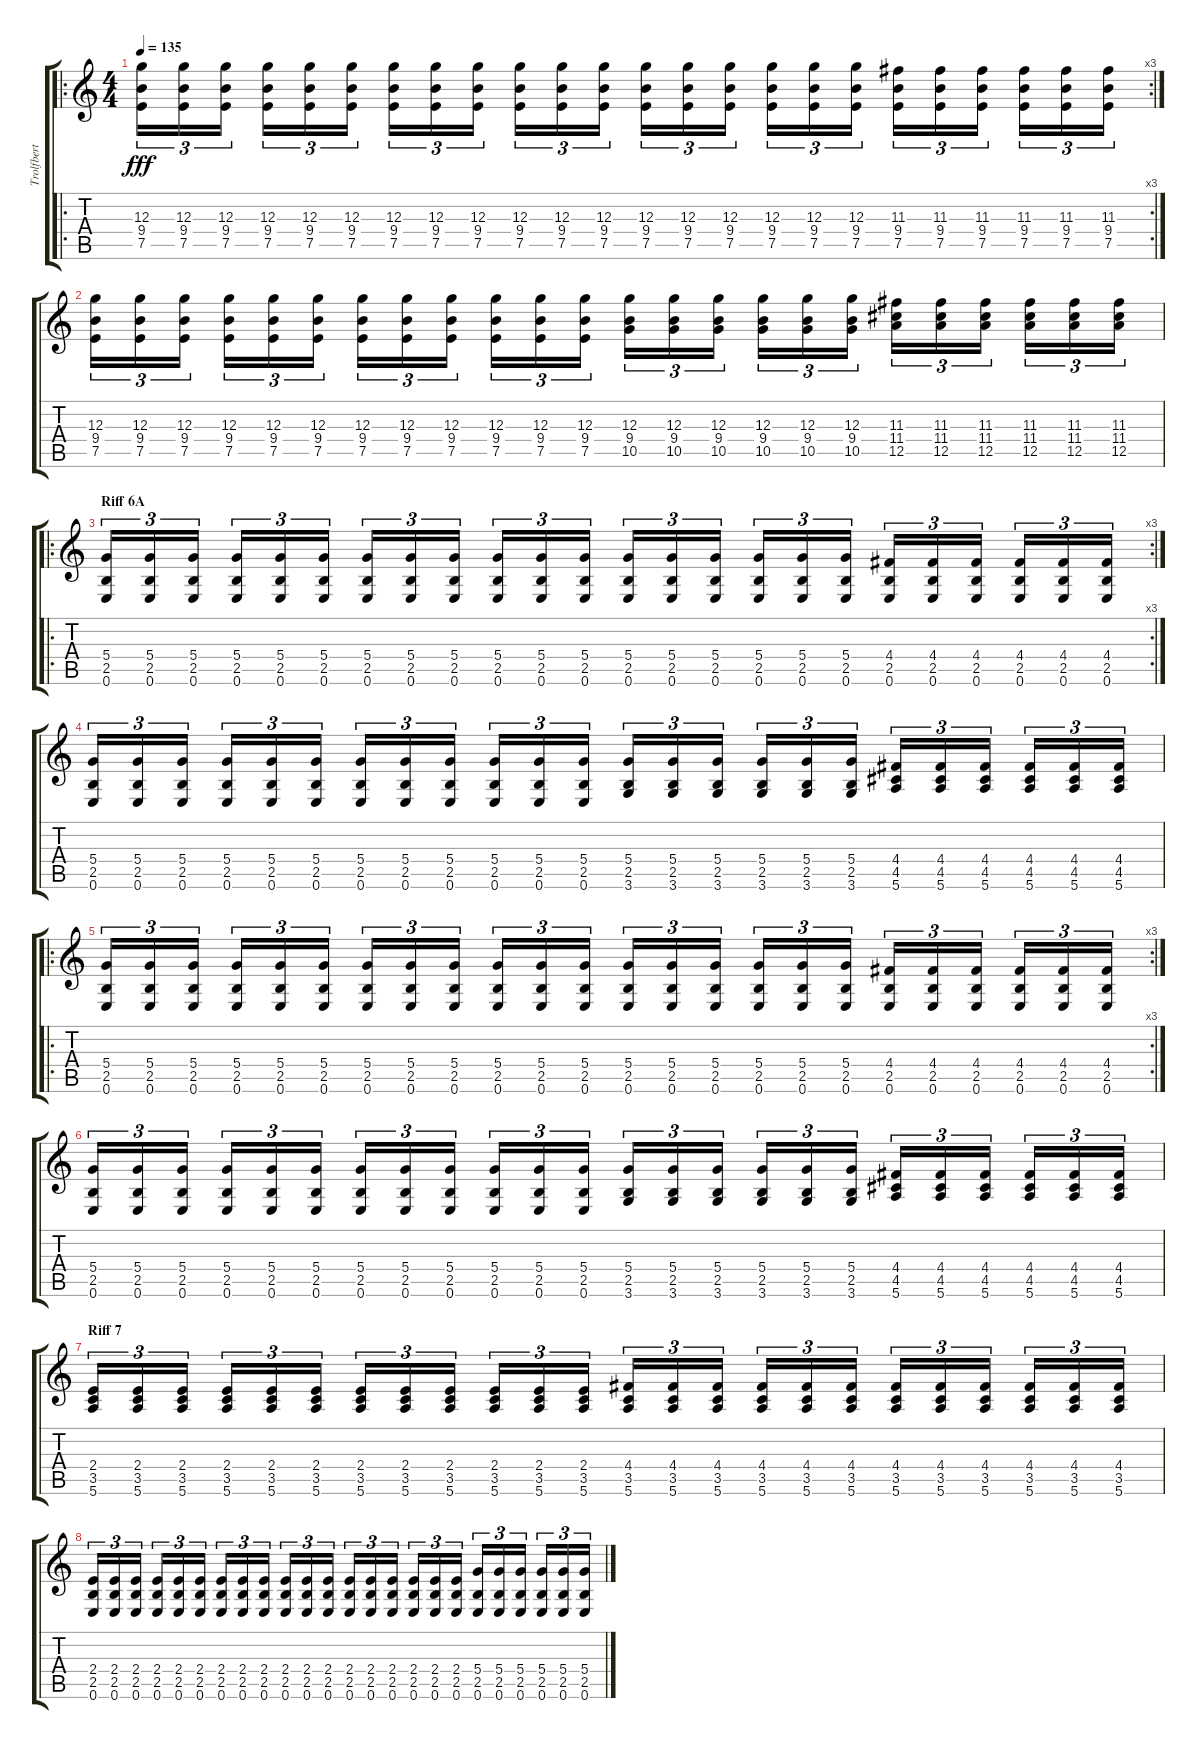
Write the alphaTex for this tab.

\track ("Trolfbert Guitar 2" "Trolfbert ") {instrument distortionguitar}
\staff {score tabs}
\tuning (E4 B3 G3 D3 A2 E2) {hide}
\ro
\rc 3
\ts (4 4)
\tempo 135
\clef g2
\ks c
(12.3 9.4 7.5).16{tu (3 2) dy fff balance 16 instrument distortionguitar} (12.3 9.4 7.5).16{tu (3 2)} (12.3 9.4 7.5).16{tu (3 2)} (12.3 9.4 7.5).16{tu (3 2)} (12.3 9.4 7.5).16{tu (3 2)} (12.3 9.4 7.5).16{tu (3 2)} (12.3 9.4 7.5).16{tu (3 2)} (12.3 9.4 7.5).16{tu (3 2)} (12.3 9.4 7.5).16{tu (3 2)} (12.3 9.4 7.5).16{tu (3 2)} (12.3 9.4 7.5).16{tu (3 2)} (12.3 9.4 7.5).16{tu (3 2)} (12.3 9.4 7.5).16{tu (3 2)} (12.3 9.4 7.5).16{tu (3 2)} (12.3 9.4 7.5).16{tu (3 2)} (12.3 9.4 7.5).16{tu (3 2)} (12.3 9.4 7.5).16{tu (3 2)} (12.3 9.4 7.5).16{tu (3 2)} (11.3 9.4 7.5).16{tu (3 2)} (11.3 9.4 7.5).16{tu (3 2)} (11.3 9.4 7.5).16{tu (3 2)} (11.3 9.4 7.5).16{tu (3 2)} (11.3 9.4 7.5).16{tu (3 2)} (11.3 9.4 7.5).16{tu (3 2)} |
(12.3 9.4 7.5).16{tu (3 2) instrument distortionguitar} (12.3 9.4 7.5).16{tu (3 2)} (12.3 9.4 7.5).16{tu (3 2)} (12.3 9.4 7.5).16{tu (3 2)} (12.3 9.4 7.5).16{tu (3 2)} (12.3 9.4 7.5).16{tu (3 2)} (12.3 9.4 7.5).16{tu (3 2)} (12.3 9.4 7.5).16{tu (3 2)} (12.3 9.4 7.5).16{tu (3 2)} (12.3 9.4 7.5).16{tu (3 2)} (12.3 9.4 7.5).16{tu (3 2)} (12.3 9.4 7.5).16{tu (3 2)} (12.3 9.4 10.5).16{tu (3 2)} (12.3 9.4 10.5).16{tu (3 2)} (12.3 9.4 10.5).16{tu (3 2)} (12.3 9.4 10.5).16{tu (3 2)} (12.3 9.4 10.5).16{tu (3 2)} (12.3 9.4 10.5).16{tu (3 2)} (11.3 11.4 12.5).16{tu (3 2)} (11.3 11.4 12.5).16{tu (3 2)} (11.3 11.4 12.5).16{tu (3 2)} (11.3 11.4 12.5).16{tu (3 2)} (11.3 11.4 12.5).16{tu (3 2)} (11.3 11.4 12.5).16{tu (3 2)} |
\ro
\rc 3
\section ("" "Riff 6A")
(5.4 2.5 0.6).16{tu (3 2)} (5.4 2.5 0.6).16{tu (3 2)} (5.4 2.5 0.6).16{tu (3 2)} (5.4 2.5 0.6).16{tu (3 2)} (5.4 2.5 0.6).16{tu (3 2)} (5.4 2.5 0.6).16{tu (3 2)} (5.4 2.5 0.6).16{tu (3 2)} (5.4 2.5 0.6).16{tu (3 2)} (5.4 2.5 0.6).16{tu (3 2)} (5.4 2.5 0.6).16{tu (3 2)} (5.4 2.5 0.6).16{tu (3 2)} (5.4 2.5 0.6).16{tu (3 2)} (5.4 2.5 0.6).16{tu (3 2)} (5.4 2.5 0.6).16{tu (3 2)} (5.4 2.5 0.6).16{tu (3 2)} (5.4 2.5 0.6).16{tu (3 2)} (5.4 2.5 0.6).16{tu (3 2)} (5.4 2.5 0.6).16{tu (3 2)} (4.4 2.5 0.6).16{tu (3 2)} (4.4 2.5 0.6).16{tu (3 2)} (4.4 2.5 0.6).16{tu (3 2)} (4.4 2.5 0.6).16{tu (3 2)} (4.4 2.5 0.6).16{tu (3 2)} (4.4 2.5 0.6).16{tu (3 2)} |
(5.4 2.5 0.6).16{tu (3 2)} (5.4 2.5 0.6).16{tu (3 2)} (5.4 2.5 0.6).16{tu (3 2)} (5.4 2.5 0.6).16{tu (3 2)} (5.4 2.5 0.6).16{tu (3 2)} (5.4 2.5 0.6).16{tu (3 2)} (5.4 2.5 0.6).16{tu (3 2)} (5.4 2.5 0.6).16{tu (3 2)} (5.4 2.5 0.6).16{tu (3 2)} (5.4 2.5 0.6).16{tu (3 2)} (5.4 2.5 0.6).16{tu (3 2)} (5.4 2.5 0.6).16{tu (3 2)} (5.4 2.5 3.6).16{tu (3 2)} (5.4 2.5 3.6).16{tu (3 2)} (5.4 2.5 3.6).16{tu (3 2)} (5.4 2.5 3.6).16{tu (3 2)} (5.4 2.5 3.6).16{tu (3 2)} (5.4 2.5 3.6).16{tu (3 2)} (4.4 4.5 5.6).16{tu (3 2)} (4.4 4.5 5.6).16{tu (3 2)} (4.4 4.5 5.6).16{tu (3 2)} (4.4 4.5 5.6).16{tu (3 2)} (4.4 4.5 5.6).16{tu (3 2)} (4.4 4.5 5.6).16{tu (3 2)} |
\ro
\rc 3
(5.4 2.5 0.6).16{tu (3 2)} (5.4 2.5 0.6).16{tu (3 2)} (5.4 2.5 0.6).16{tu (3 2)} (5.4 2.5 0.6).16{tu (3 2)} (5.4 2.5 0.6).16{tu (3 2)} (5.4 2.5 0.6).16{tu (3 2)} (5.4 2.5 0.6).16{tu (3 2)} (5.4 2.5 0.6).16{tu (3 2)} (5.4 2.5 0.6).16{tu (3 2)} (5.4 2.5 0.6).16{tu (3 2)} (5.4 2.5 0.6).16{tu (3 2)} (5.4 2.5 0.6).16{tu (3 2)} (5.4 2.5 0.6).16{tu (3 2)} (5.4 2.5 0.6).16{tu (3 2)} (5.4 2.5 0.6).16{tu (3 2)} (5.4 2.5 0.6).16{tu (3 2)} (5.4 2.5 0.6).16{tu (3 2)} (5.4 2.5 0.6).16{tu (3 2)} (4.4 2.5 0.6).16{tu (3 2)} (4.4 2.5 0.6).16{tu (3 2)} (4.4 2.5 0.6).16{tu (3 2)} (4.4 2.5 0.6).16{tu (3 2)} (4.4 2.5 0.6).16{tu (3 2)} (4.4 2.5 0.6).16{tu (3 2)} |
(5.4 2.5 0.6).16{tu (3 2)} (5.4 2.5 0.6).16{tu (3 2)} (5.4 2.5 0.6).16{tu (3 2)} (5.4 2.5 0.6).16{tu (3 2)} (5.4 2.5 0.6).16{tu (3 2)} (5.4 2.5 0.6).16{tu (3 2)} (5.4 2.5 0.6).16{tu (3 2)} (5.4 2.5 0.6).16{tu (3 2)} (5.4 2.5 0.6).16{tu (3 2)} (5.4 2.5 0.6).16{tu (3 2)} (5.4 2.5 0.6).16{tu (3 2)} (5.4 2.5 0.6).16{tu (3 2)} (5.4 2.5 3.6).16{tu (3 2)} (5.4 2.5 3.6).16{tu (3 2)} (5.4 2.5 3.6).16{tu (3 2)} (5.4 2.5 3.6).16{tu (3 2)} (5.4 2.5 3.6).16{tu (3 2)} (5.4 2.5 3.6).16{tu (3 2)} (4.4 4.5 5.6).16{tu (3 2)} (4.4 4.5 5.6).16{tu (3 2)} (4.4 4.5 5.6).16{tu (3 2)} (4.4 4.5 5.6).16{tu (3 2)} (4.4 4.5 5.6).16{tu (3 2)} (4.4 4.5 5.6).16{tu (3 2)} |
\section ("" "Riff 7")
(2.4 3.5 5.6).16{tu (3 2)} (2.4 3.5 5.6).16{tu (3 2)} (2.4 3.5 5.6).16{tu (3 2)} (2.4 3.5 5.6).16{tu (3 2)} (2.4 3.5 5.6).16{tu (3 2)} (2.4 3.5 5.6).16{tu (3 2)} (2.4 3.5 5.6).16{tu (3 2)} (2.4 3.5 5.6).16{tu (3 2)} (2.4 3.5 5.6).16{tu (3 2)} (2.4 3.5 5.6).16{tu (3 2)} (2.4 3.5 5.6).16{tu (3 2)} (2.4 3.5 5.6).16{tu (3 2)} (4.4 3.5 5.6).16{tu (3 2)} (4.4 3.5 5.6).16{tu (3 2)} (4.4 3.5 5.6).16{tu (3 2)} (4.4 3.5 5.6).16{tu (3 2)} (4.4 3.5 5.6).16{tu (3 2)} (4.4 3.5 5.6).16{tu (3 2)} (4.4 3.5 5.6).16{tu (3 2)} (4.4 3.5 5.6).16{tu (3 2)} (4.4 3.5 5.6).16{tu (3 2)} (4.4 3.5 5.6).16{tu (3 2)} (4.4 3.5 5.6).16{tu (3 2)} (4.4 3.5 5.6).16{tu (3 2)} |
(2.4 2.5 0.6).16{tu (3 2)} (2.4 2.5 0.6).16{tu (3 2)} (2.4 2.5 0.6).16{tu (3 2)} (2.4 2.5 0.6).16{tu (3 2)} (2.4 2.5 0.6).16{tu (3 2)} (2.4 2.5 0.6).16{tu (3 2)} (2.4 2.5 0.6).16{tu (3 2)} (2.4 2.5 0.6).16{tu (3 2)} (2.4 2.5 0.6).16{tu (3 2)} (2.4 2.5 0.6).16{tu (3 2)} (2.4 2.5 0.6).16{tu (3 2)} (2.4 2.5 0.6).16{tu (3 2)} (2.4 2.5 0.6).16{tu (3 2)} (2.4 2.5 0.6).16{tu (3 2)} (2.4 2.5 0.6).16{tu (3 2)} (2.4 2.5 0.6).16{tu (3 2)} (2.4 2.5 0.6).16{tu (3 2)} (2.4 2.5 0.6).16{tu (3 2)} (5.4 2.5 0.6).16{tu (3 2)} (5.4 2.5 0.6).16{tu (3 2)} (5.4 2.5 0.6).16{tu (3 2)} (5.4 2.5 0.6).16{tu (3 2)} (5.4 2.5 0.6).16{tu (3 2)} (5.4 2.5 0.6).16{tu (3 2)}
